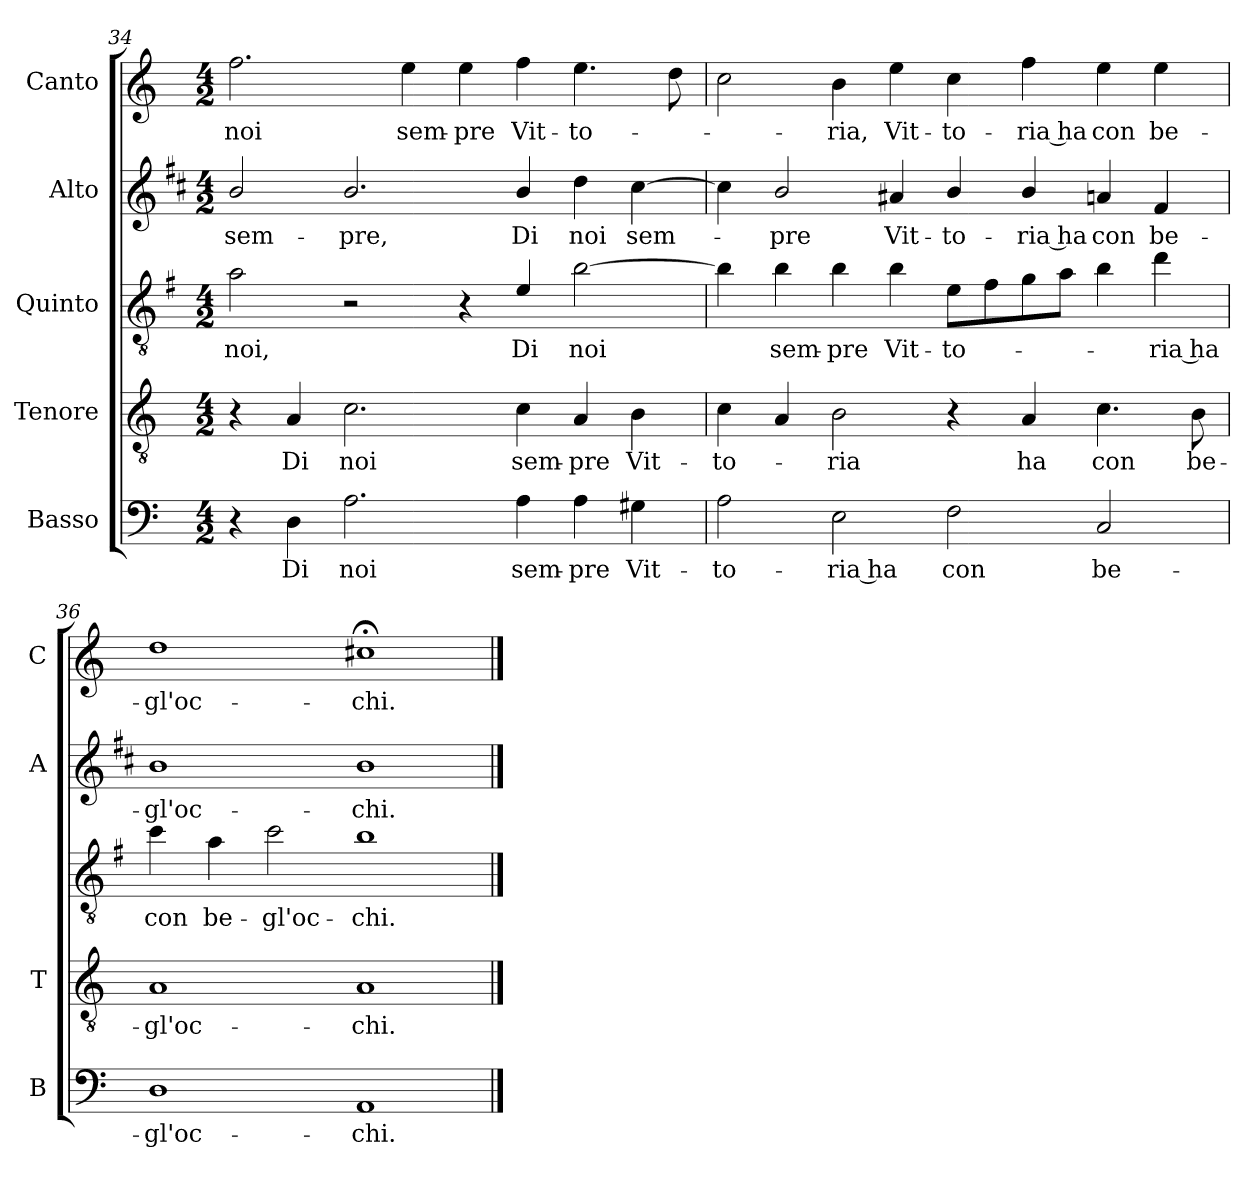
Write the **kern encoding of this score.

**kern	**text	**kern	**text	**kern	**text	**kern	**text	**kern	**text
*part5	*part5	*part4	*part4	*part3	*part3	*part2	*part2	*part1	*part1
*staff5	*staff5	*staff4	*staff4	*staff3	*staff3	*staff2	*staff2	*staff1	*staff1
*I"Basso	*	*I"Tenore	*	*I"Quinto	*	*I"Alto	*	*I"Canto	*
*I'B	*	*I'T	*	*	*	*I'A	*	*I'C	*
*clefF4	*	*clefGv2	*	*clefGv2	*	*clefG2	*	*clefG2	*
*	*	*	*	*ITrd4c7	*	*ITrd1c2	*	*	*
*k[]	*	*k[]	*	*k[]	*	*k[]	*	*k[]	*
*C:	*	*C:	*	*C:	*	*C:	*	*C:	*
*M4/2	*	*M4/2	*	*M4/2	*	*M4/2	*	*M4/2	*
=34	=34	=34	=34	=34	=34	=34	=34	=34	=34
!	!	!	!	!	!LO:LY:b	!	!LO:LY:b	!	!LO:LY:b
4r	.	4r	.	2d\	noi,	2a/	sem-	2.ff\	noi
!	!LO:LY:b	!	!LO:LY:b	!	!	!	!	!	!
4D\	Di	4A/	Di	.	.	.	.	.	.
!	!LO:LY:b	!	!LO:LY:b	!	!	!	!LO:LY:b	!	!
2.A\	noi	2.c\	noi	2r	.	2.a/	-pre,	.	.
!	!	!	!	!	!	!	!	!	!LO:LY:b
.	.	.	.	.	.	.	.	4ee\	sem-
!	!	!	!	!	!	!	!	!	!LO:LY:b
.	.	.	.	4r	.	.	.	4ee\	-pre
!	!LO:LY:b	!	!LO:LY:b	!	!LO:LY:b	!	!LO:LY:b	!	!LO:LY:b
4A\	sem-	4c\	sem-	4A/	Di	4a/	Di	4ff\	Vit-
!	!LO:LY:b	!	!LO:LY:b	!	!LO:LY:b	!	!LO:LY:b	!	!LO:LY:b
4A\	-pre	4A/	-pre	[2e\	noi	4cc\	noi	4.ee\	-to-
!	!LO:LY:b	!	!LO:LY:b	!	!	!	!LO:LY:b	!	!
4G#X\	Vit-	4B\	Vit-	.	.	[4b\	sem-	.	.
.	.	.	.	.	.	.	.	8dd\	.
=35	=35	=35	=35	=35	=35	=35	=35	=35	=35
!	!LO:LY:b	!	!LO:LY:b	!	!	!	!	!	!
2A\	-to-	4c\	-to-	4e\]	.	4b\]	.	2cc\	.
!	!	!	!	!	!LO:LY:b	!	!LO:LY:b	!	!
.	.	4A/	.	4e\	sem-	2a/	-pre	.	.
!	!LO:LY:b	!	!LO:LY:b	!	!LO:LY:b	!	!	!	!LO:LY:b
2E\	-ria ha	2B\	-ria	4e\	-pre	.	.	4b\	-ria,
!	!	!	!	!	!LO:LY:b	!	!LO:LY:b	!	!LO:LY:b
.	.	.	.	4e\	Vit-	4g#X/	Vit-	4ee\	Vit-
!	!LO:LY:b	!	!	!	!LO:LY:b	!	!LO:LY:b	!	!LO:LY:b
2F\	con	4r	.	8A\L	-to-	4a/	-to-	4cc\	-to-
.	.	.	.	8B\	.	.	.	.	.
!	!	!	!LO:LY:b	!	!	!	!LO:LY:b	!	!LO:LY:b
.	.	4A/	ha	8c\	.	4a/	-ria ha	4ff\	-ria ha
.	.	.	.	8d\J	.	.	.	.	.
!	!LO:LY:b	!	!LO:LY:b	!	!	!	!LO:LY:b	!	!LO:LY:b
2C/	be-	4.c\	con	4e\	.	4gn/	con	4ee\	con
!	!	!	!	!	!LO:LY:b	!	!LO:LY:b	!	!LO:LY:b
.	.	.	.	4g\	-ria ha	4e/	be-	4ee\	be-
!	!	!	!LO:LY:b	!	!	!	!	!	!
.	.	8B\	be-	.	.	.	.	.	.
=36	=36	=36	=36	=36	=36	=36	=36	=36	=36
!	!LO:LY:b	!	!LO:LY:b	!	!LO:LY:b	!	!LO:LY:b	!	!LO:LY:b
1D	-gl'oc-	1A	-gl'oc-	4f\	con	1a	-gl'oc-	1dd	-gl'oc-
!	!	!	!	!	!LO:LY:b	!	!	!	!
.	.	.	.	4d\	be-	.	.	.	.
!	!	!	!	!	!LO:LY:b	!	!	!	!
.	.	.	.	2f\	-gl'oc-	.	.	.	.
!	!LO:LY:b	!	!LO:LY:b	!	!LO:LY:b	!	!LO:LY:b	!	!LO:LY:b
1AA	-chi.	1A	-chi.	1e	-chi.	1a	-chi.	1cc#X;<	-chi.
==	==	==	==	==	==	==	==	==	==
*-	*-	*-	*-	*-	*-	*-	*-	*-	*-
